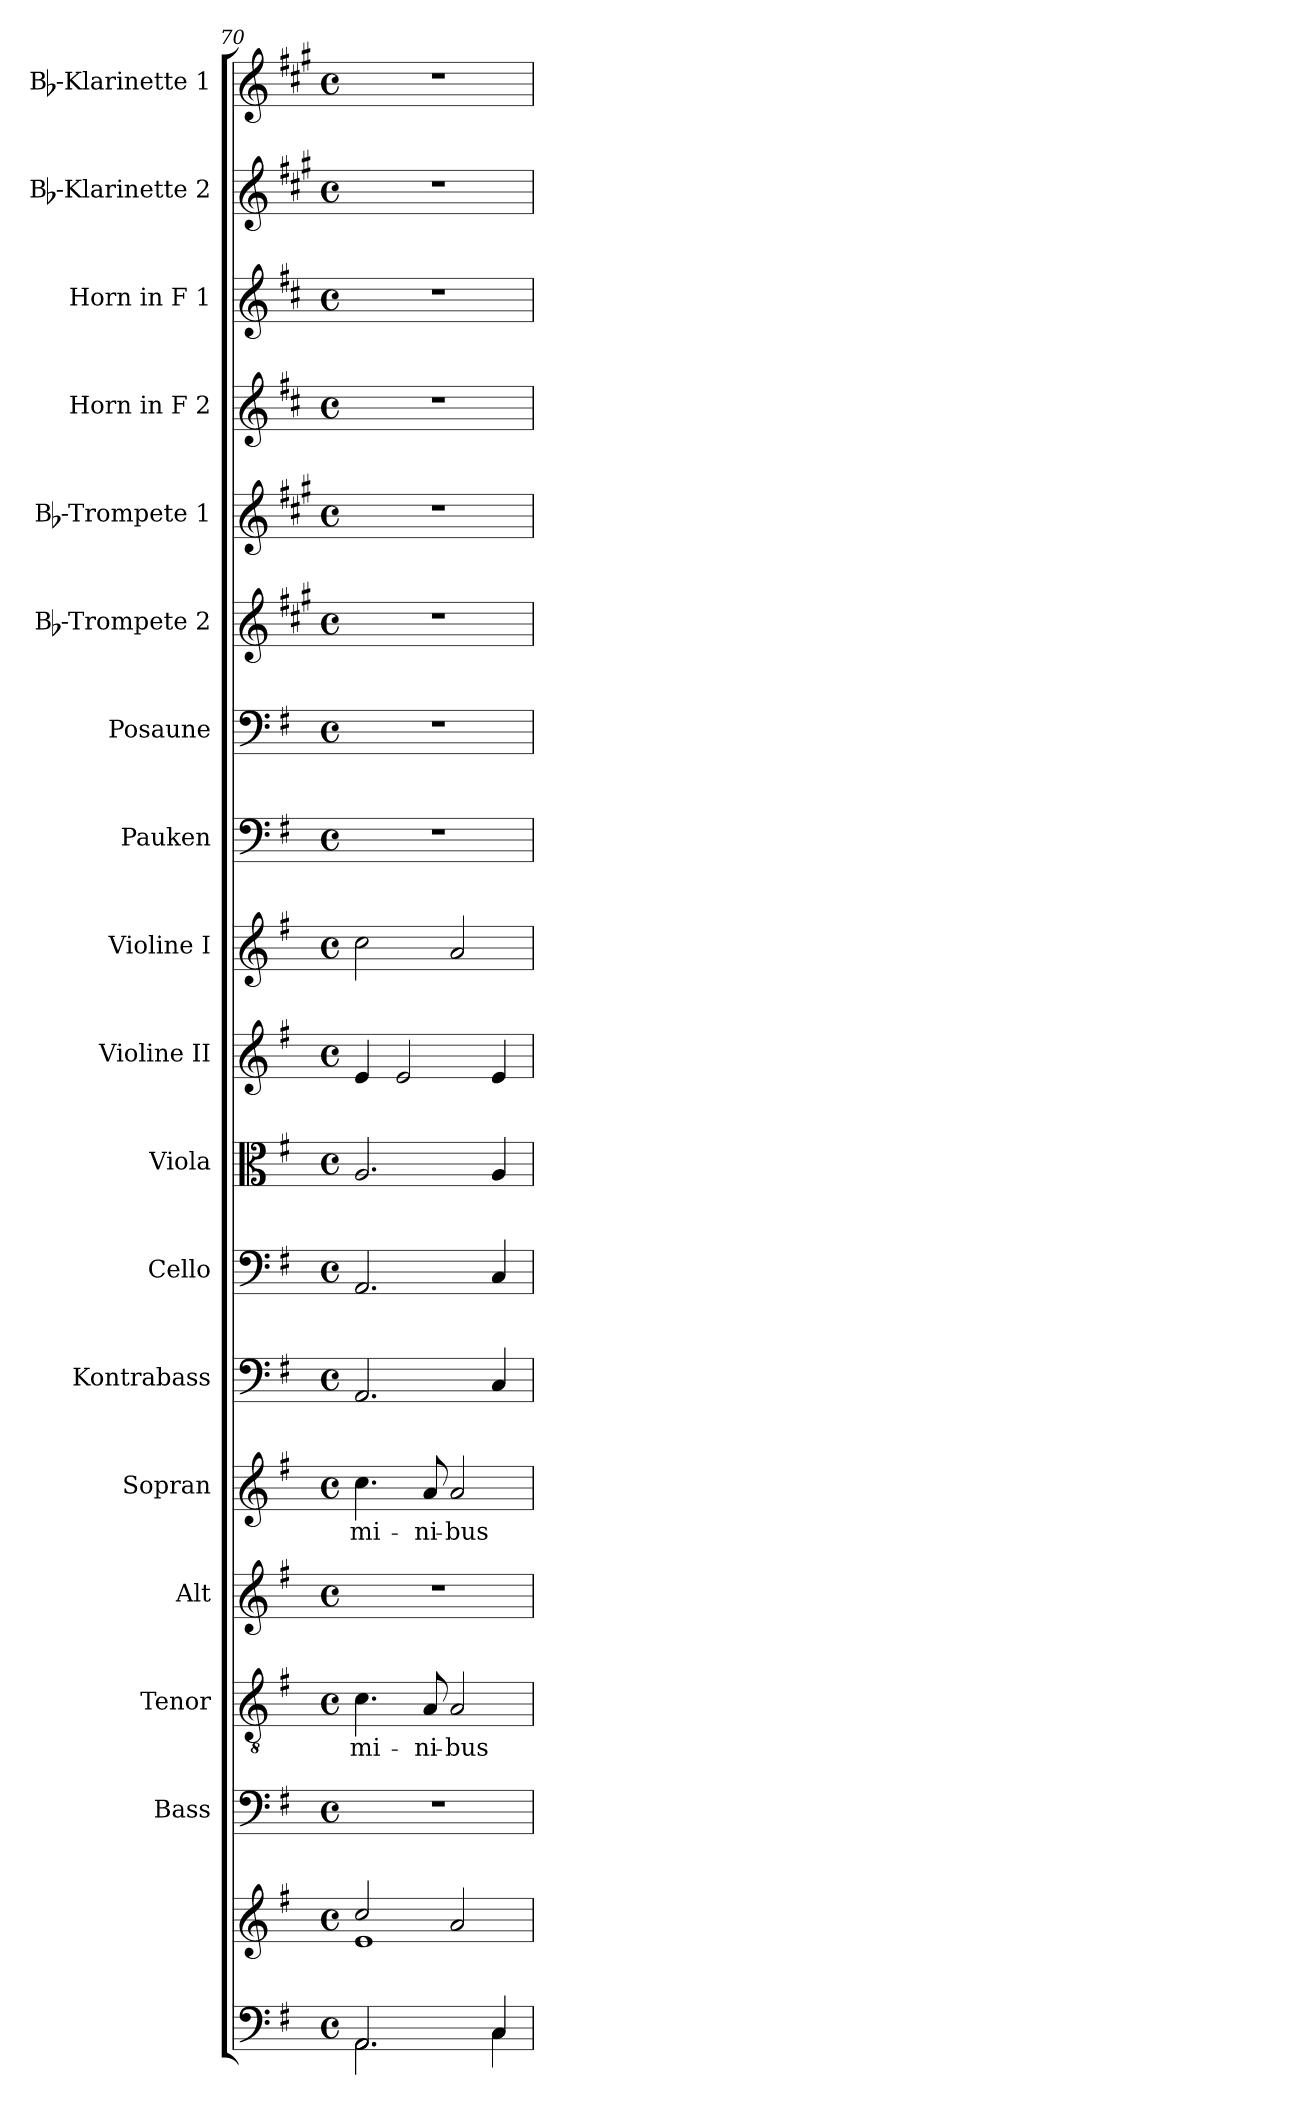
**kern	**kern	**kern	**kern	**text	**kern	**kern	**text	**kern	**kern	**kern	**kern	**kern	**kern	**kern	**kern	**kern	**kern	**kern	**kern	**kern
*part18	*part18	*part17	*part16	*part16	*part15	*part14	*part14	*part13	*part12	*part11	*part10	*part9	*part8	*part7	*part6	*part5	*part4	*part3	*part2	*part1
*staff19	*staff18	*staff17	*staff16	*staff16	*staff15	*staff14	*staff14	*staff13	*staff12	*staff11	*staff10	*staff9	*staff8	*staff7	*staff6	*staff5	*staff4	*staff3	*staff2	*staff1
*	*	*I"Bass	*I"Tenor	*	*I"Alt	*I"Sopran	*	*I"Kontrabass	*I"Cello	*I"Viola	*I"Violine II	*I"Violine I	*I"Pauken	*I"Posaune	*I"Bb-Trompete 2	*I"Bb-Trompete 1	*I"Horn in F 2	*I"Horn in F 1	*I"Bb-Klarinette 2	*I"Bb-Klarinette 1
*	*	*I'B.	*I'T.	*	*I'A.	*I'S.	*	*I'Kb.	*	*I'Vla.	*I'Vl. II	*I'Vl. I	*I'Pk.	*I'Pos.	*I'Bb Trp. 2	*I'Bb Trp. 1	*	*	*I'Bb Kl. 2	*I'Bb Kl. 1
*clefF4	*clefG2	*clefF4	*clefGv2	*	*clefG2	*clefG2	*	*clefF4	*clefF4	*clefC3	*clefG2	*clefG2	*clefF4	*clefF4	*clefG2	*clefG2	*clefG2	*clefG2	*clefG2	*clefG2
*	*	*	*	*	*	*	*	*ITrd7c12	*	*	*	*	*	*	*ITrd1c2	*ITrd1c2	*ITrd4c7	*ITrd4c7	*ITrd1c2	*ITrd1c2
*k[f#]	*k[f#]	*k[f#]	*k[f#]	*	*k[f#]	*k[f#]	*	*k[f#]	*k[f#]	*k[f#]	*k[f#]	*k[f#]	*k[f#]	*k[f#]	*k[f#]	*k[f#]	*k[f#]	*k[f#]	*k[f#]	*k[f#]
*G:	*G:	*G:	*G:	*	*G:	*G:	*	*G:	*G:	*G:	*G:	*G:	*G:	*G:	*G:	*G:	*G:	*G:	*G:	*G:
*M4/4	*M4/4	*M4/4	*M4/4	*	*M4/4	*M4/4	*	*M4/4	*M4/4	*M4/4	*M4/4	*M4/4	*M4/4	*M4/4	*M4/4	*M4/4	*M4/4	*M4/4	*M4/4	*M4/4
*met(c)	*met(c)	*met(c)	*met(c)	*	*met(c)	*met(c)	*	*met(c)	*met(c)	*met(c)	*met(c)	*met(c)	*met(c)	*met(c)	*met(c)	*met(c)	*met(c)	*met(c)	*met(c)	*met(c)
=70	=70	=70	=70	=70	=70	=70	=70	=70	=70	=70	=70	=70	=70	=70	=70	=70	=70	=70	=70	=70
*^	*^	*	*	*	*	*	*	*	*	*	*	*	*	*	*	*	*	*	*	*
!	!	!	!	!	!	!LO:LY:b	!	!	!LO:LY:b	!	!	!	!	!	!	!	!	!	!	!	!	!
2.AA/	2.AA\	2cc/	1e	1r	4.c\	-mi-	1r	4.cc\	-mi-	2.AAA/	2.AA/	2.A/	4e/	2cc\	1r	1r	1r	1r	1r	1r	1r	1r
.	.	.	.	.	.	.	.	.	.	.	.	.	2e/	.	.	.	.	.	.	.	.	.
!	!	!	!	!	!	!LO:LY:b	!	!	!LO:LY:b	!	!	!	!	!	!	!	!	!	!	!	!	!
.	.	.	.	.	8A/	-ni-	.	8a/	-ni-	.	.	.	.	.	.	.	.	.	.	.	.	.
!	!	!	!	!	!	!LO:LY:b	!	!	!LO:LY:b	!	!	!	!	!	!	!	!	!	!	!	!	!
.	.	2a/	.	.	2A/	-bus	.	2a/	-bus	.	.	.	.	2a/	.	.	.	.	.	.	.	.
4C/	4C\	.	.	.	.	.	.	.	.	4CC/	4C/	4A/	4e/	.	.	.	.	.	.	.	.	.
*v	*v	*	*	*	*	*	*	*	*	*	*	*	*	*	*	*	*	*	*	*	*	*
*	*v	*v	*	*	*	*	*	*	*	*	*	*	*	*	*	*	*	*	*	*	*
=	=	=	=	=	=	=	=	=	=	=	=	=	=	=	=	=	=	=	=	=
*-	*-	*-	*-	*-	*-	*-	*-	*-	*-	*-	*-	*-	*-	*-	*-	*-	*-	*-	*-	*-
